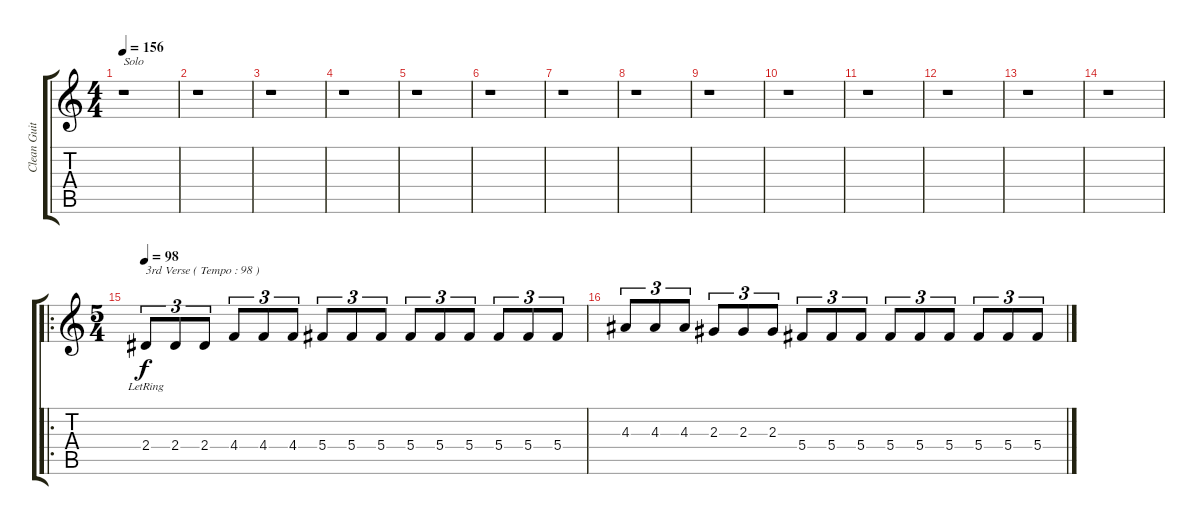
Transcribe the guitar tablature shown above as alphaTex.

\track ("Clean Guitar" "Clean Guit") {instrument electricguitarmuted}
\staff {score tabs}
\tuning (Eb4 Bb3 Gb3 Db3 Ab2 Eb2) {hide}
\ts (4 4)
\tempo 156
\clef g2
\ks c
r.1{txt "Solo" dy f} |
r.1 |
r.1 |
r.1 |
r.1 |
r.1 |
r.1 |
r.1 |
r.1 |
r.1 |
r.1 |
r.1 |
r.1 |
r.1 |
\ro
\ts (5 4)
\tempo 98
2.4{lr}.8{tu (3 2) txt "3rd Verse ( Tempo : 98 )"} 2.4.8{tu (3 2)} 2.4.8{tu (3 2)} 4.4.8{tu (3 2)} 4.4.8{tu (3 2)} 4.4.8{tu (3 2)} 5.4.8{tu (3 2)} 5.4.8{tu (3 2)} 5.4.8{tu (3 2)} 5.4.8{tu (3 2)} 5.4.8{tu (3 2)} 5.4.8{tu (3 2)} 5.4.8{tu (3 2)} 5.4.8{tu (3 2)} 5.4.8{tu (3 2)} |
4.3.8{tu (3 2)} 4.3.8{tu (3 2)} 4.3.8{tu (3 2)} 2.3.8{tu (3 2)} 2.3.8{tu (3 2)} 2.3.8{tu (3 2)} 5.4.8{tu (3 2)} 5.4.8{tu (3 2)} 5.4.8{tu (3 2)} 5.4.8{tu (3 2)} 5.4.8{tu (3 2)} 5.4.8{tu (3 2)} 5.4.8{tu (3 2)} 5.4.8{tu (3 2)} 5.4.8{tu (3 2)}
